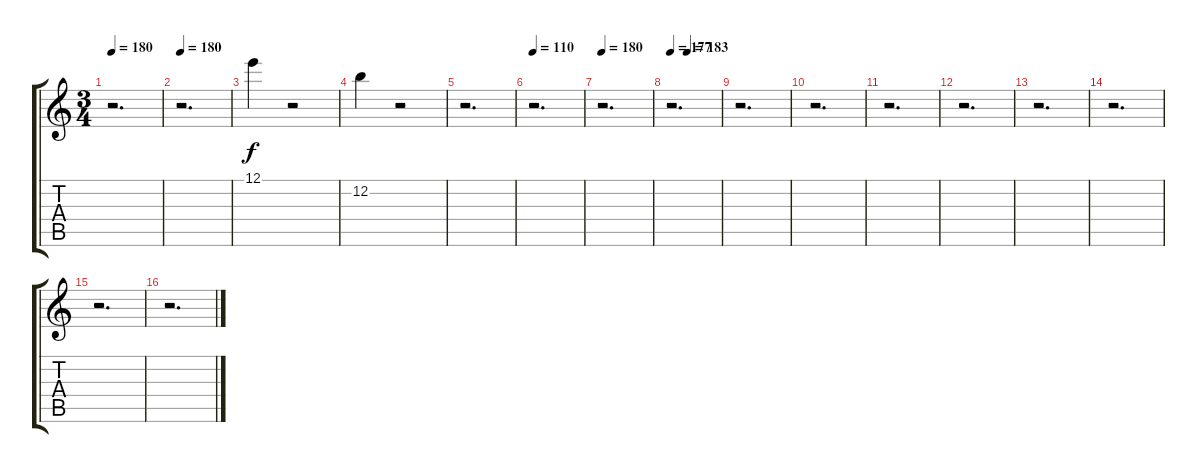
\track "" {instrument acousticguitarnylon}
\staff {score tabs}
\tuning (E4 B3 G3 D3 A2 E2) {hide}
\ts (3 4)
\tempo 180
\clef g2
\ks c
r.2{d dy mf} |
\tempo 180
r.2{d} |
12.1.4{dy f} r.2 |
12.2.4 r.2 |
r.2{d} |
\tempo 110
r.2{d} |
\tempo 180
r.2{d} |
\tempo 177
\tempo (183 0.3333333333333333)
r.2{d} |
r.2{d} |
r.2{d} |
r.2{d} |
r.2{d} |
r.2{d} |
r.2{d} |
r.2{d} |
r.2{d}
